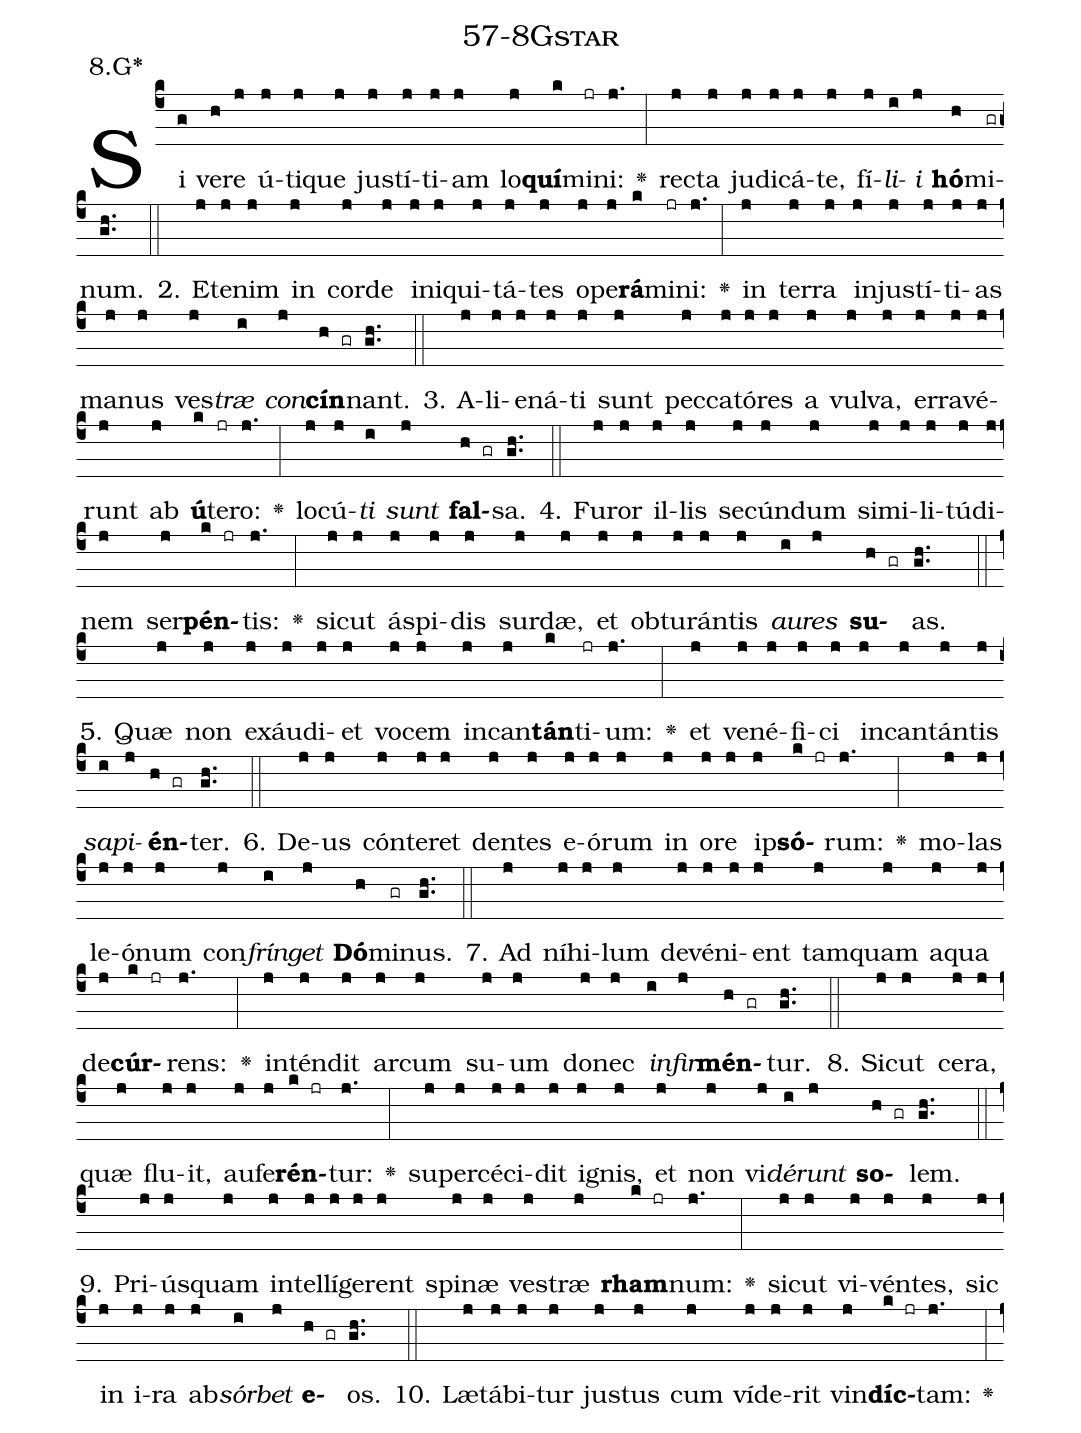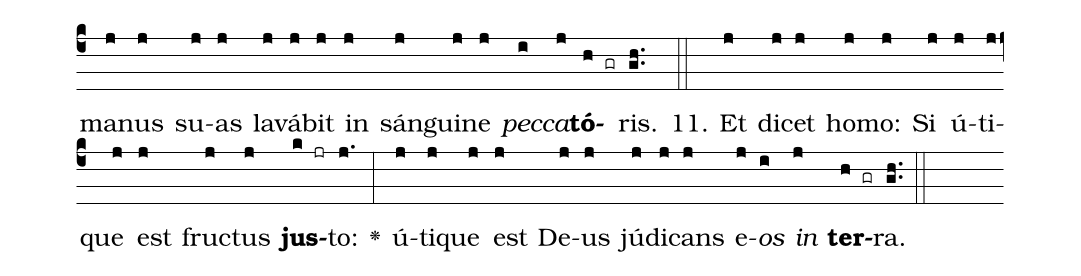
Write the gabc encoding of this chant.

name: 57-8Gstar;
annotation: 8.G*;
%%
(c4)Si(g) ve(h)re(j) ú(j)ti(j)que(j) jus(j)tí(j)ti(j)am(j) lo(j)<b>quí</b>(k)mi(jr)ni:(j.) <v>\greheightstar</v>(:) rec(j)ta(j) ju(j)di(j)cá(j)te,(j) fí(j)<i>li</i>(i)<i>i</i>(j) <b>hó</b>(h)mi(gr)num.(gh..) (::)
2. Et(j)e(j)nim(j) in(j) cor(j)de(j) in(j)i(j)qui(j)tá(j)tes(j) o(j)pe(j)<b>rá</b>(k)mi(jr)ni:(j.) <v>\greheightstar</v>(:) in(j) ter(j)ra(j) in(j)jus(j)tí(j)ti(j)as(j) ma(j)nus(j) ves(j)<i>træ</i>(i) <i>con</i>(j)<b>cín</b>(h gr)nant.(gh..) (::)
3. A(j)li(j)e(j)ná(j)ti(j) sunt(j) pec(j)ca(j)tó(j)res(j) a(j) vul(j)va,(j) er(j)ra(j)vé(j)runt(j) ab(j) <b>ú</b>(k)te(jr)ro:(j.) <v>\greheightstar</v>(:) lo(j)cú(j)<i>ti</i>(i) <i>sunt</i>(j) <b>fal</b>(h gr)sa.(gh..) (::)
4. Fu(j)ror(j) il(j)lis(j) se(j)cún(j)dum(j) si(j)mi(j)li(j)tú(j)di(j)nem(j) ser(j)<b>pén</b>(k jr)tis:(j.) <v>\greheightstar</v>(:) sic(j)ut(j) ás(j)pi(j)dis(j) sur(j)dæ,(j) et(j) ob(j)tu(j)rán(j)tis(j) <i>au</i>(i)<i>res</i>(j) <b>su</b>(h gr)as.(gh..) (::)
5. Quæ(j) non(j) ex(j)áu(j)di(j)et(j) vo(j)cem(j) in(j)can(j)<b>tán</b>(k)ti(jr)um:(j.) <v>\greheightstar</v>(:) et(j) ve(j)né(j)fi(j)ci(j) in(j)can(j)tán(j)tis(j) <i>sa</i>(i)<i>pi</i>(j)<b>én</b>(h gr)ter.(gh..) (::)
6. De(j)us(j) cón(j)te(j)ret(j) den(j)tes(j) e(j)ó(j)rum(j) in(j) o(j)re(j) ip(j)<b>só</b>(k jr)rum:(j.) <v>\greheightstar</v>(:) mo(j)las(j) le(j)ó(j)num(j) con(j)<i>frín</i>(i)<i>get</i>(j) <b>Dó</b>(h)mi(gr)nus.(gh..) (::)
7. Ad(j) ní(j)hi(j)lum(j) de(j)vé(j)ni(j)ent(j) tam(j)quam(j) a(j)qua(j) de(j)<b>cúr</b>(k jr)rens:(j.) <v>\greheightstar</v>(:) in(j)tén(j)dit(j) ar(j)cum(j) su(j)um(j) do(j)nec(j) <i>in</i>(i)<i>fir</i>(j)<b>mén</b>(h gr)tur.(gh..) (::)
8. Sic(j)ut(j) ce(j)ra,(j) quæ(j) flu(j)it,(j) au(j)fe(j)<b>rén</b>(k jr)tur:(j.) <v>\greheightstar</v>(:) su(j)per(j)cé(j)ci(j)dit(j) i(j)gnis,(j) et(j) non(j) vi(j)<i>dé</i>(i)<i>runt</i>(j) <b>so</b>(h gr)lem.(gh..) (::)
9. Pri(j)ús(j)quam(j) in(j)tel(j)lí(j)ge(j)rent(j) spi(j)næ(j) ves(j)træ(j) <b>rham</b>(k jr)num:(j.) <v>\greheightstar</v>(:) sic(j)ut(j) vi(j)vén(j)tes,(j) sic(j) in(j) i(j)ra(j) ab(j)<i>sór</i>(i)<i>bet</i>(j) <b>e</b>(h gr)os.(gh..) (::)
10. Læ(j)tá(j)bi(j)tur(j) jus(j)tus(j) cum(j) ví(j)de(j)rit(j) vin(j)<b>díc</b>(k jr)tam:(j.) <v>\greheightstar</v>(:) ma(j)nus(j) su(j)as(j) la(j)vá(j)bit(j) in(j) sán(j)gui(j)ne(j) <i>pec</i>(i)<i>ca</i>(j)<b>tó</b>(h gr)ris.(gh..) (::)
11. Et(j) di(j)cet(j) ho(j)mo:(j) Si(j) ú(j)ti(j)que(j) est(j) fruc(j)tus(j) <b>jus</b>(k jr)to:(j.) <v>\greheightstar</v>(:) ú(j)ti(j)que(j) est(j) De(j)us(j) jú(j)di(j)cans(j) e(j)<i>os</i>(i) <i>in</i>(j) <b>ter</b>(h gr)ra.(gh..) (::)
